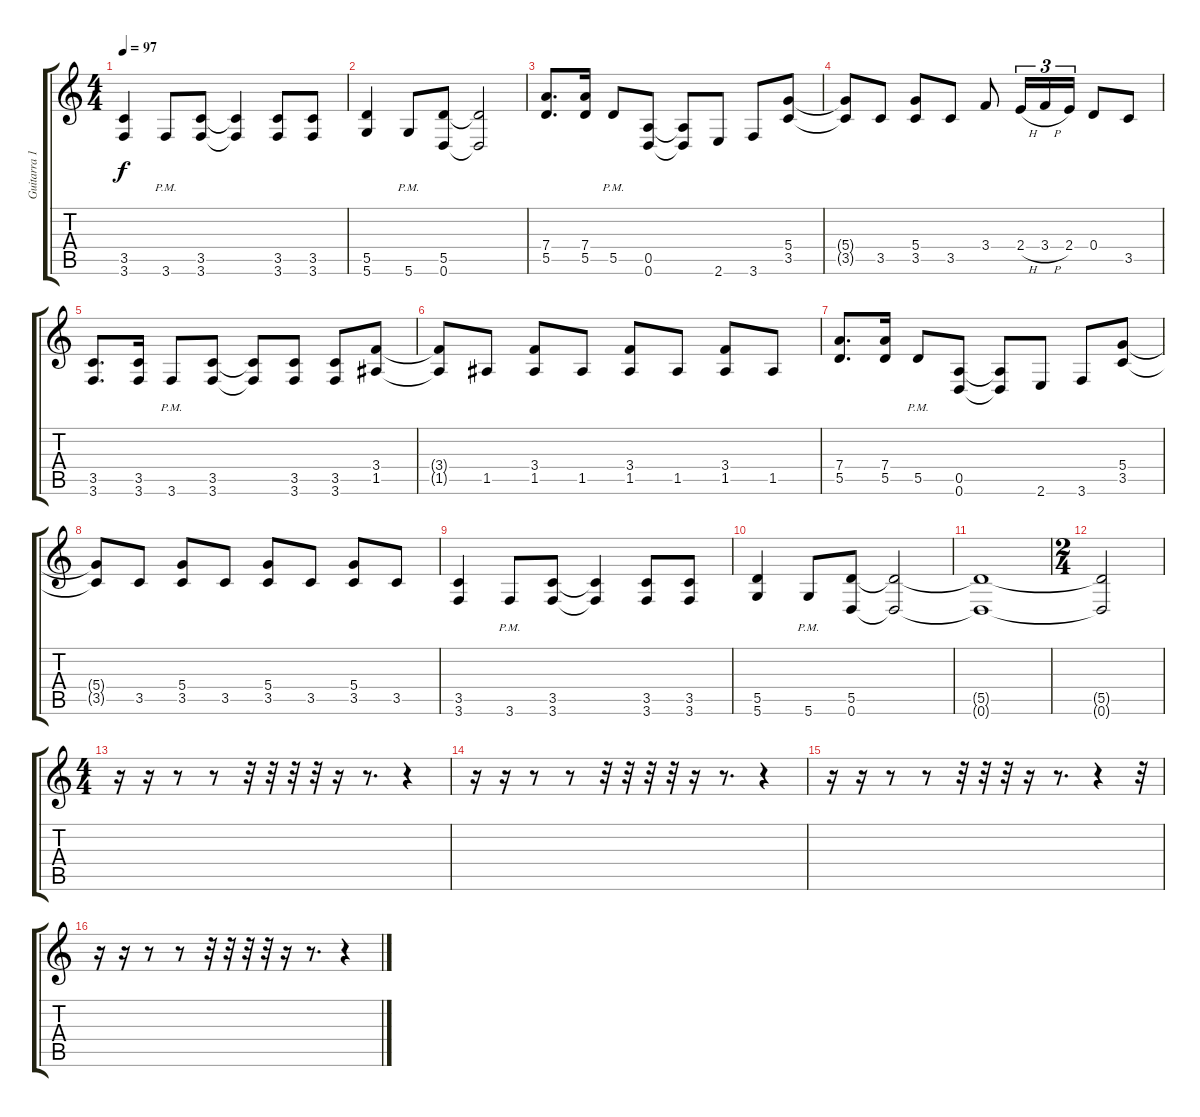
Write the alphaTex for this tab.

\track ("Guitarra 1" "Guitarra 1") {instrument distortionguitar}
\staff {score tabs}
\tuning (E4 B3 G3 D3 A2 D2) {hide}
\ts (4 4)
\tempo 97
\clef g2
\ks c
(3.5 3.6).4{dy f} 3.6{pm}.8 (3.5 3.6).8 (3.5{t} 3.6{t}).4 (3.5 3.6).8 (3.5 3.6).8 |
(5.5 5.6).4 5.6{pm}.8 (5.5 0.6).8 (5.5{t} 0.6{t}).2 |
(7.4 5.5).8{d} (7.4 5.5).16 5.5{pm}.8 (0.5 0.6).8 (0.5{t} 0.6{t}).8 2.6.8 3.6.8 (5.4 3.5).8 |
(5.4{t} 3.5{t}).8 3.5.8 (5.4 3.5).8 3.5.8 3.4.8 2.4{h}.16{tu (3 2)} 3.4{h}.16{tu (3 2)} 2.4.16{tu (3 2)} 0.4.8 3.5.8 |
(3.5 3.6).8{d} (3.5 3.6).16 3.6{pm}.8 (3.5 3.6).8 (3.5{t} 3.6{t}).8 (3.5 3.6).8 (3.5 3.6).8 (3.4 1.5).8 |
(3.4{t} 1.5{t}).8 1.5.8 (3.4 1.5).8 1.5.8 (3.4 1.5).8 1.5.8 (3.4 1.5).8 1.5.8 |
(7.4 5.5).8{d} (7.4 5.5).16 5.5{pm}.8 (0.5 0.6).8 (0.5{t} 0.6{t}).8 2.6.8 3.6.8 (5.4 3.5).8 |
(5.4{t} 3.5{t}).8 3.5.8 (5.4 3.5).8 3.5.8 (5.4 3.5).8 3.5.8 (5.4 3.5).8 3.5.8 |
(3.5 3.6).4 3.6{pm}.8 (3.5 3.6).8 (3.5{t} 3.6{t}).4 (3.5 3.6).8 (3.5 3.6).8 |
(5.5 5.6).4 5.6{pm}.8 (5.5 0.6).8 (5.5{t} 0.6{t}).2 |
(5.5{t} 0.6{t}).1 |
\ts (2 4)
(5.5{t} 0.6{t}).2 |
\ts (4 4)
r.16 r.16 r.8 r.8 r.32 r.32 r.32 r.32 r.16 r.8{d} r.4 |
r.16 r.16 r.8 r.8 r.32 r.32 r.32 r.32 r.16 r.8{d} r.4 |
r.16 r.16 r.8 r.8 r.32 r.32 r.32 r.16 r.8{d} r.4 r.32 |
r.16 r.16 r.8 r.8 r.32 r.32 r.32 r.32 r.16 r.8{d} r.4
